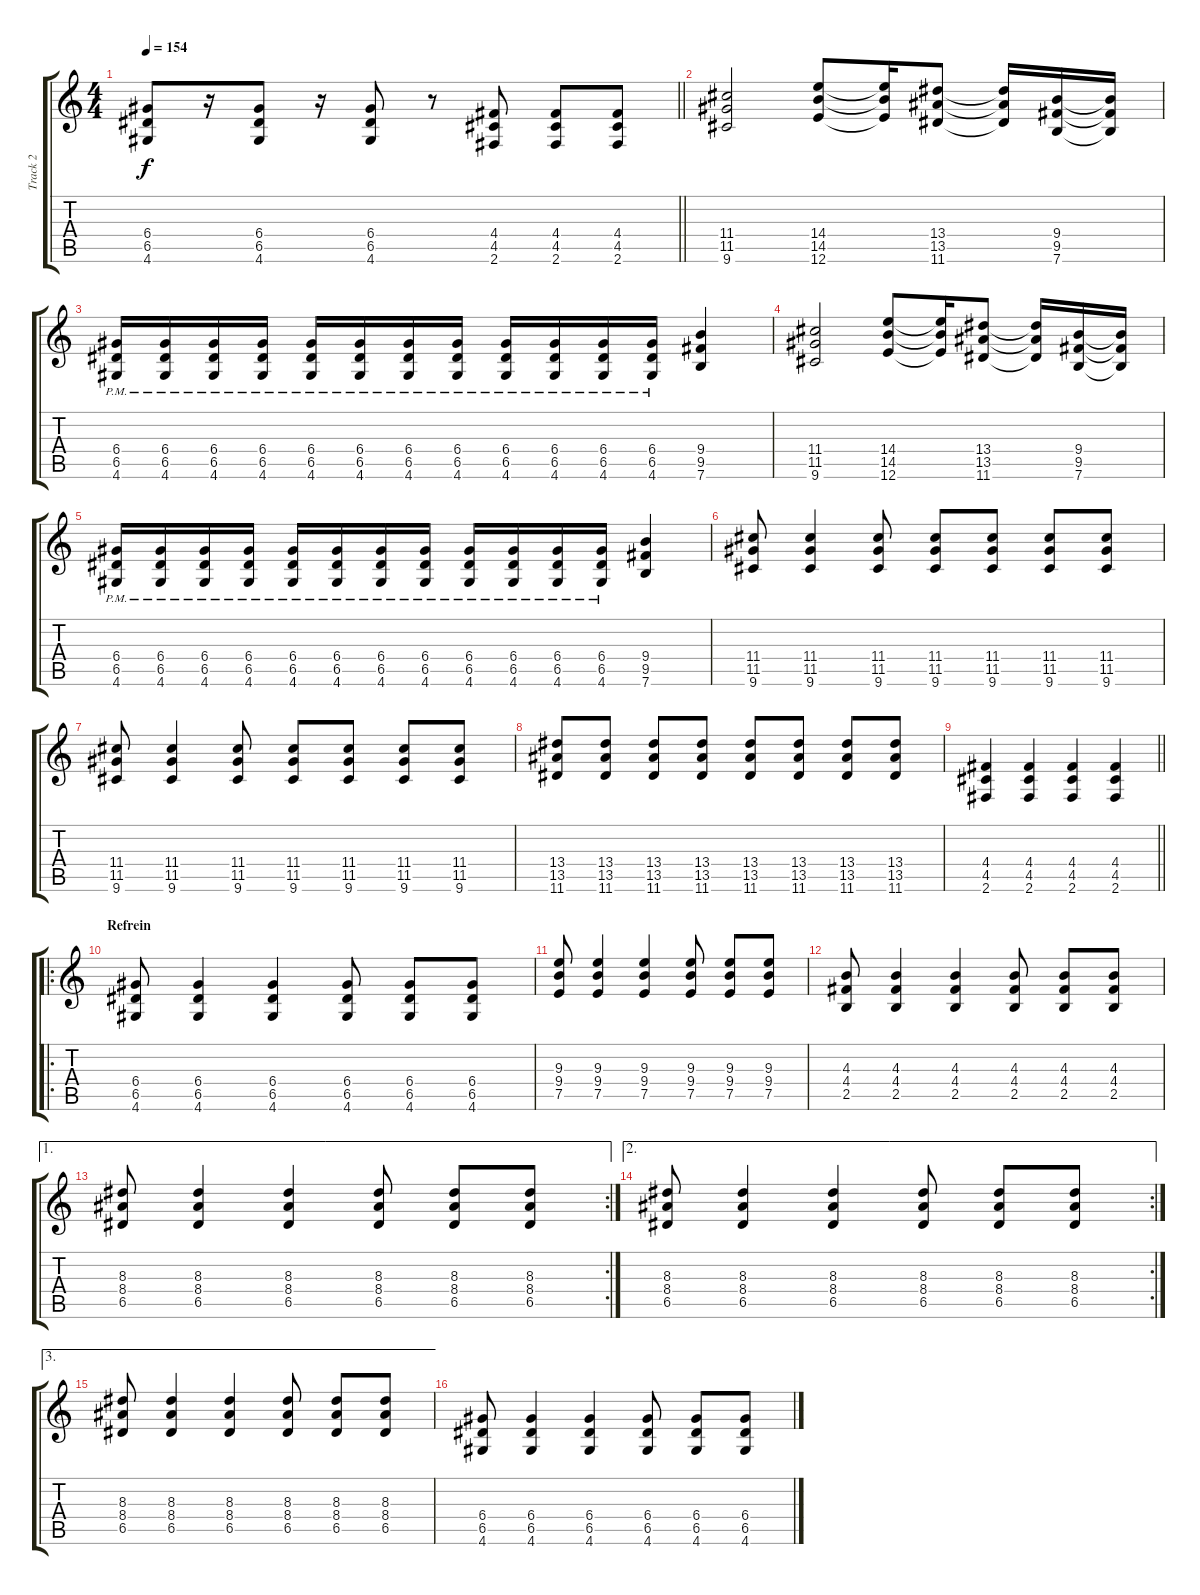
\track ("Track 2" "Track 2") {instrument overdrivenguitar}
\staff {score tabs}
\tuning (E4 B3 G3 D3 A2 E2) {hide}
\ts (4 4)
\tempo 154
\clef g2
\barLineRight lightlight
\ks c
(6.4 6.5 4.6).8{dy f} r.16 (6.4 6.5 4.6).8 r.16 (6.4 6.5 4.6).8 r.8 (4.4 4.5 2.6).8 (4.4 4.5 2.6).8 (4.4 4.5 2.6).8 |
(11.4 11.5 9.6).2 (14.4 14.5 12.6).8 (14.4{t} 14.5{t} 12.6{t}).16 (13.4 13.5 11.6).8 (13.4{t} 13.5{t} 11.6{t}).16 (9.4 9.5 7.6).16 (9.4{t} 9.5{t} 7.6{t}).16 |
(6.4{pm} 6.5{pm} 4.6{pm}).16 (6.4{pm} 6.5{pm} 4.6{pm}).16 (6.4{pm} 6.5{pm} 4.6{pm}).16 (6.4{pm} 6.5{pm} 4.6{pm}).16 (6.4{pm} 6.5{pm} 4.6{pm}).16 (6.4{pm} 6.5{pm} 4.6{pm}).16 (6.4{pm} 6.5{pm} 4.6{pm}).16 (6.4{pm} 6.5{pm} 4.6{pm}).16 (6.4{pm} 6.5{pm} 4.6{pm}).16 (6.4{pm} 6.5{pm} 4.6{pm}).16 (6.4{pm} 6.5{pm} 4.6{pm}).16 (6.4{pm} 6.5{pm} 4.6{pm}).16 (9.4 9.5 7.6).4 |
(11.4 11.5 9.6).2 (14.4 14.5 12.6).8 (14.4{t} 14.5{t} 12.6{t}).16 (13.4 13.5 11.6).8 (13.4{t} 13.5{t} 11.6{t}).16 (9.4 9.5 7.6).16 (9.4{t} 9.5{t} 7.6{t}).16 |
(6.4{pm} 6.5{pm} 4.6{pm}).16 (6.4{pm} 6.5{pm} 4.6{pm}).16 (6.4{pm} 6.5{pm} 4.6{pm}).16 (6.4{pm} 6.5{pm} 4.6{pm}).16 (6.4{pm} 6.5{pm} 4.6{pm}).16 (6.4{pm} 6.5{pm} 4.6{pm}).16 (6.4{pm} 6.5{pm} 4.6{pm}).16 (6.4{pm} 6.5{pm} 4.6{pm}).16 (6.4{pm} 6.5{pm} 4.6{pm}).16 (6.4{pm} 6.5{pm} 4.6{pm}).16 (6.4{pm} 6.5{pm} 4.6{pm}).16 (6.4{pm} 6.5{pm} 4.6{pm}).16 (9.4 9.5 7.6).4 |
(11.4 11.5 9.6).8 (11.4 11.5 9.6).4 (11.4 11.5 9.6).8 (11.4 11.5 9.6).8 (11.4 11.5 9.6).8 (11.4 11.5 9.6).8 (11.4 11.5 9.6).8 |
(11.4 11.5 9.6).8 (11.4 11.5 9.6).4 (11.4 11.5 9.6).8 (11.4 11.5 9.6).8 (11.4 11.5 9.6).8 (11.4 11.5 9.6).8 (11.4 11.5 9.6).8 |
(13.4 13.5 11.6).8 (13.4 13.5 11.6).8 (13.4 13.5 11.6).8 (13.4 13.5 11.6).8 (13.4 13.5 11.6).8 (13.4 13.5 11.6).8 (13.4 13.5 11.6).8 (13.4 13.5 11.6).8 |
\barLineRight lightlight
(4.4 4.5 2.6).4 (4.4 4.5 2.6).4 (4.4 4.5 2.6).4 (4.4 4.5 2.6).4 |
\ro
\section ("" "Refrein")
(6.4 6.5 4.6).8 (6.4 6.5 4.6).4 (6.4 6.5 4.6).4 (6.4 6.5 4.6).8 (6.4 6.5 4.6).8 (6.4 6.5 4.6).8 |
(9.3 9.4 7.5).8 (9.3 9.4 7.5).4 (9.3 9.4 7.5).4 (9.3 9.4 7.5).8 (9.3 9.4 7.5).8 (9.3 9.4 7.5).8 |
(4.3 4.4 2.5).8 (4.3 4.4 2.5).4 (4.3 4.4 2.5).4 (4.3 4.4 2.5).8 (4.3 4.4 2.5).8 (4.3 4.4 2.5).8 |
\ae 1
\rc 2
(8.3 8.4 6.5).8 (8.3 8.4 6.5).4 (8.3 8.4 6.5).4 (8.3 8.4 6.5).8 (8.3 8.4 6.5).8 (8.3 8.4 6.5).8 |
\ae 2
\rc 2
(8.3 8.4 6.5).8 (8.3 8.4 6.5).4 (8.3 8.4 6.5).4 (8.3 8.4 6.5).8 (8.3 8.4 6.5).8 (8.3 8.4 6.5).8 |
\ae 3
(8.3 8.4 6.5).8 (8.3 8.4 6.5).4 (8.3 8.4 6.5).4 (8.3 8.4 6.5).8 (8.3 8.4 6.5).8 (8.3 8.4 6.5).8 |
(6.4 6.5 4.6).8 (6.4 6.5 4.6).4 (6.4 6.5 4.6).4 (6.4 6.5 4.6).8 (6.4 6.5 4.6).8 (6.4 6.5 4.6).8
